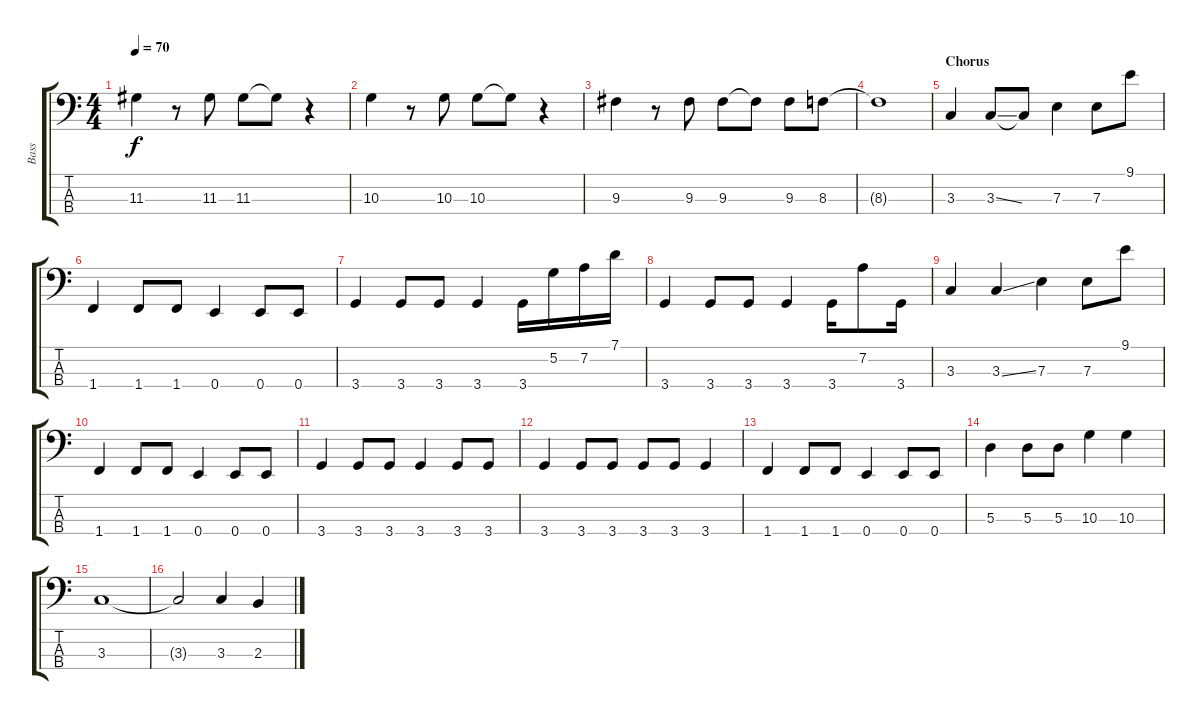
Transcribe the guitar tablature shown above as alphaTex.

\track ("Bass" "Bass") {instrument electricbasspick}
\staff {score tabs}
\tuning (G2 D2 A1 E1) {hide}
\ts (4 4)
\tempo 70
\clef f4
\ks c
11.3.4{dy f} r.8 11.3.8 11.3.8 11.3{t}.8 r.4 |
10.3.4 r.8 10.3.8 10.3.8 10.3{t}.8 r.4 |
9.3.4 r.8 9.3.8 9.3.8 9.3{t}.8 9.3.8 8.3.8 |
8.3{t}.1 |
\section ("" "Chorus")
3.3.4 3.3{ss}.8 3.3{t}.8 7.3.4 7.3.8 9.1.8 |
1.4.4 1.4.8 1.4.8 0.4.4 0.4.8 0.4.8 |
3.4.4 3.4.8 3.4.8 3.4.4 3.4.16 5.2.16 7.2.16 7.1.16 |
3.4.4 3.4.8 3.4.8 3.4.4 3.4.16 7.2.8 3.4.16 |
3.3.4 3.3{ss}.4 7.3.4 7.3.8 9.1.8 |
1.4.4 1.4.8 1.4.8 0.4.4 0.4.8 0.4.8 |
3.4.4 3.4.8 3.4.8 3.4.4 3.4.8 3.4.8 |
3.4.4 3.4.8 3.4.8 3.4.8 3.4.8 3.4.4 |
1.4.4 1.4.8 1.4.8 0.4.4 0.4.8 0.4.8 |
5.3.4 5.3.8 5.3.8 10.3.4 10.3.4 |
3.3.1 |
3.3{t}.2 3.3.4 2.3.4
